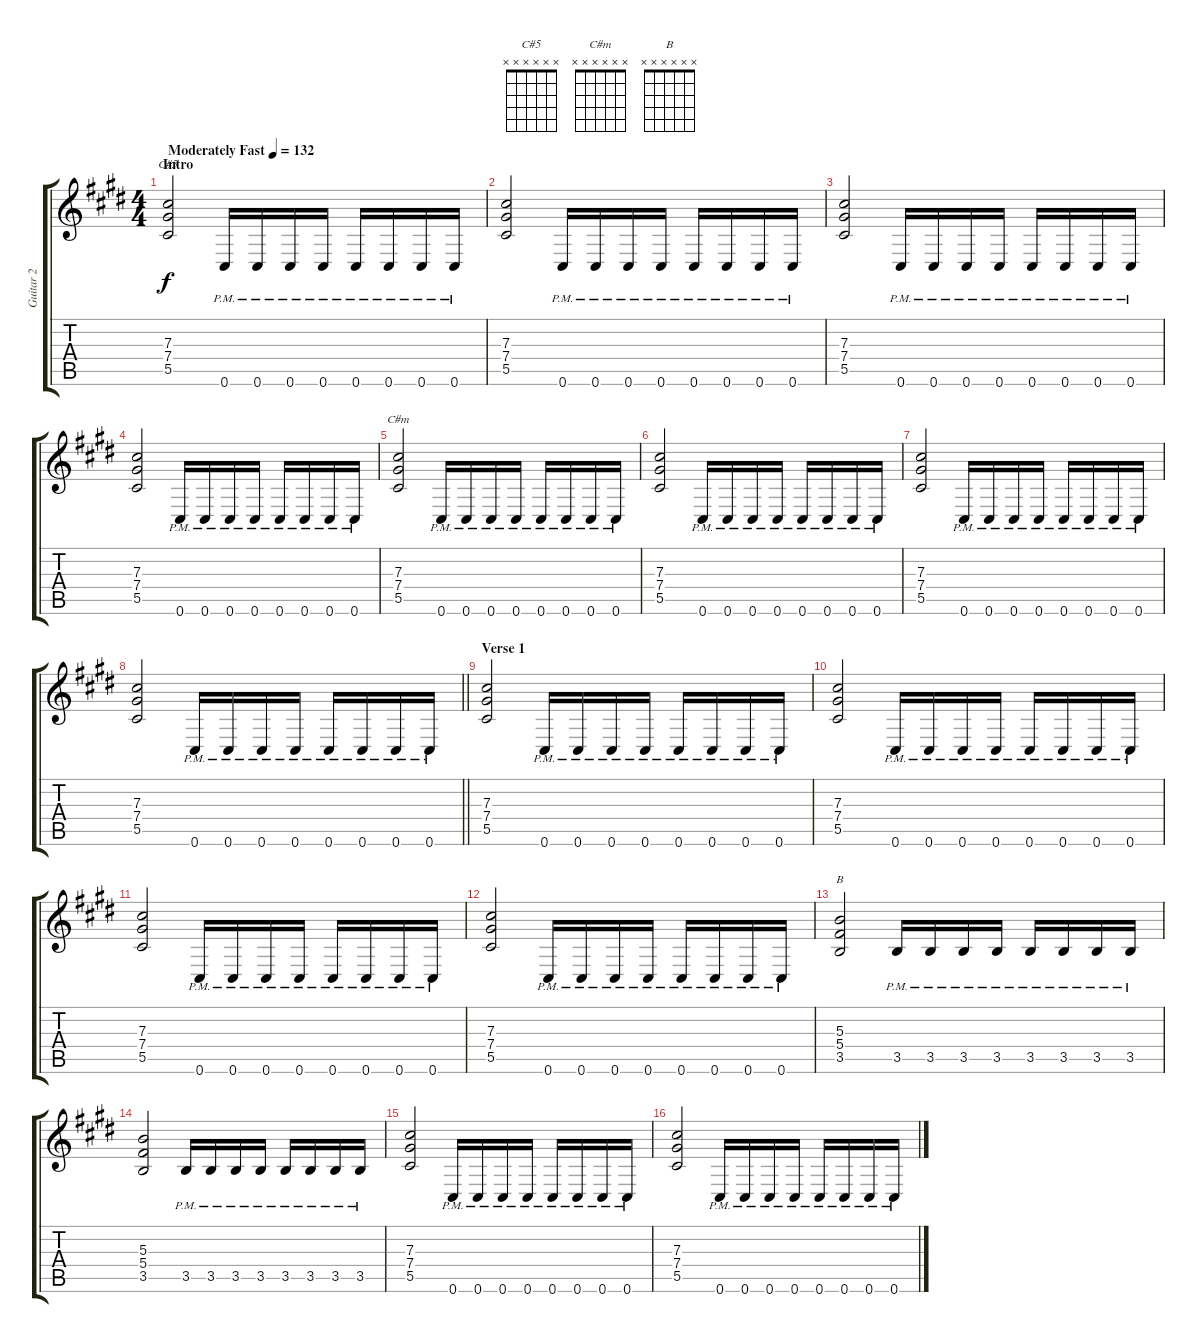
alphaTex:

\track ("Guitar 2" "Guitar 2") {instrument distortionguitar}
\staff {score tabs}
\tuning (Eb4 Bb3 Gb3 Db3 Ab2 Db2) {hide}
\chord ("C#5" x x x x x x)
\chord ("C#m" x x x x x x)
\chord ("B" x x x x x x)
\ts (4 4)
\section ("" "Intro")
\tempo (132 "Moderately Fast")
\clef g2
\ks c#minor
(7.3 7.4 5.5).2{ch "C#5" dy f instrument distortionguitar} 0.6{pm}.16 0.6{pm}.16 0.6{pm}.16 0.6{pm}.16 0.6{pm}.16 0.6{pm}.16 0.6{pm}.16 0.6{pm}.16 |
(7.3 7.4 5.5).2 0.6{pm}.16 0.6{pm}.16 0.6{pm}.16 0.6{pm}.16 0.6{pm}.16 0.6{pm}.16 0.6{pm}.16 0.6{pm}.16 |
(7.3 7.4 5.5).2 0.6{pm}.16 0.6{pm}.16 0.6{pm}.16 0.6{pm}.16 0.6{pm}.16 0.6{pm}.16 0.6{pm}.16 0.6{pm}.16 |
(7.3 7.4 5.5).2 0.6{pm}.16 0.6{pm}.16 0.6{pm}.16 0.6{pm}.16 0.6{pm}.16 0.6{pm}.16 0.6{pm}.16 0.6{pm}.16 |
(7.3 7.4 5.5).2{ch "C#m"} 0.6{pm}.16 0.6{pm}.16 0.6{pm}.16 0.6{pm}.16 0.6{pm}.16 0.6{pm}.16 0.6{pm}.16 0.6{pm}.16 |
(7.3 7.4 5.5).2 0.6{pm}.16 0.6{pm}.16 0.6{pm}.16 0.6{pm}.16 0.6{pm}.16 0.6{pm}.16 0.6{pm}.16 0.6{pm}.16 |
(7.3 7.4 5.5).2 0.6{pm}.16 0.6{pm}.16 0.6{pm}.16 0.6{pm}.16 0.6{pm}.16 0.6{pm}.16 0.6{pm}.16 0.6{pm}.16 |
\barLineRight lightlight
(7.3 7.4 5.5).2 0.6{pm}.16 0.6{pm}.16 0.6{pm}.16 0.6{pm}.16 0.6{pm}.16 0.6{pm}.16 0.6{pm}.16 0.6{pm}.16 |
\section ("" "Verse 1")
(7.3 7.4 5.5).2 0.6{pm}.16 0.6{pm}.16 0.6{pm}.16 0.6{pm}.16 0.6{pm}.16 0.6{pm}.16 0.6{pm}.16 0.6{pm}.16 |
(7.3 7.4 5.5).2 0.6{pm}.16 0.6{pm}.16 0.6{pm}.16 0.6{pm}.16 0.6{pm}.16 0.6{pm}.16 0.6{pm}.16 0.6{pm}.16 |
(7.3 7.4 5.5).2 0.6{pm}.16 0.6{pm}.16 0.6{pm}.16 0.6{pm}.16 0.6{pm}.16 0.6{pm}.16 0.6{pm}.16 0.6{pm}.16 |
(7.3 7.4 5.5).2 0.6{pm}.16 0.6{pm}.16 0.6{pm}.16 0.6{pm}.16 0.6{pm}.16 0.6{pm}.16 0.6{pm}.16 0.6{pm}.16 |
(5.3 5.4 3.5).2{ch "B"} 3.5{pm}.16 3.5{pm}.16 3.5{pm}.16 3.5{pm}.16 3.5{pm}.16 3.5{pm}.16 3.5{pm}.16 3.5{pm}.16 |
(5.3 5.4 3.5).2 3.5{pm}.16 3.5{pm}.16 3.5{pm}.16 3.5{pm}.16 3.5{pm}.16 3.5{pm}.16 3.5{pm}.16 3.5{pm}.16 |
(7.3 7.4 5.5).2 0.6{pm}.16 0.6{pm}.16 0.6{pm}.16 0.6{pm}.16 0.6{pm}.16 0.6{pm}.16 0.6{pm}.16 0.6{pm}.16 |
(7.3 7.4 5.5).2 0.6{pm}.16 0.6{pm}.16 0.6{pm}.16 0.6{pm}.16 0.6{pm}.16 0.6{pm}.16 0.6{pm}.16 0.6{pm}.16
